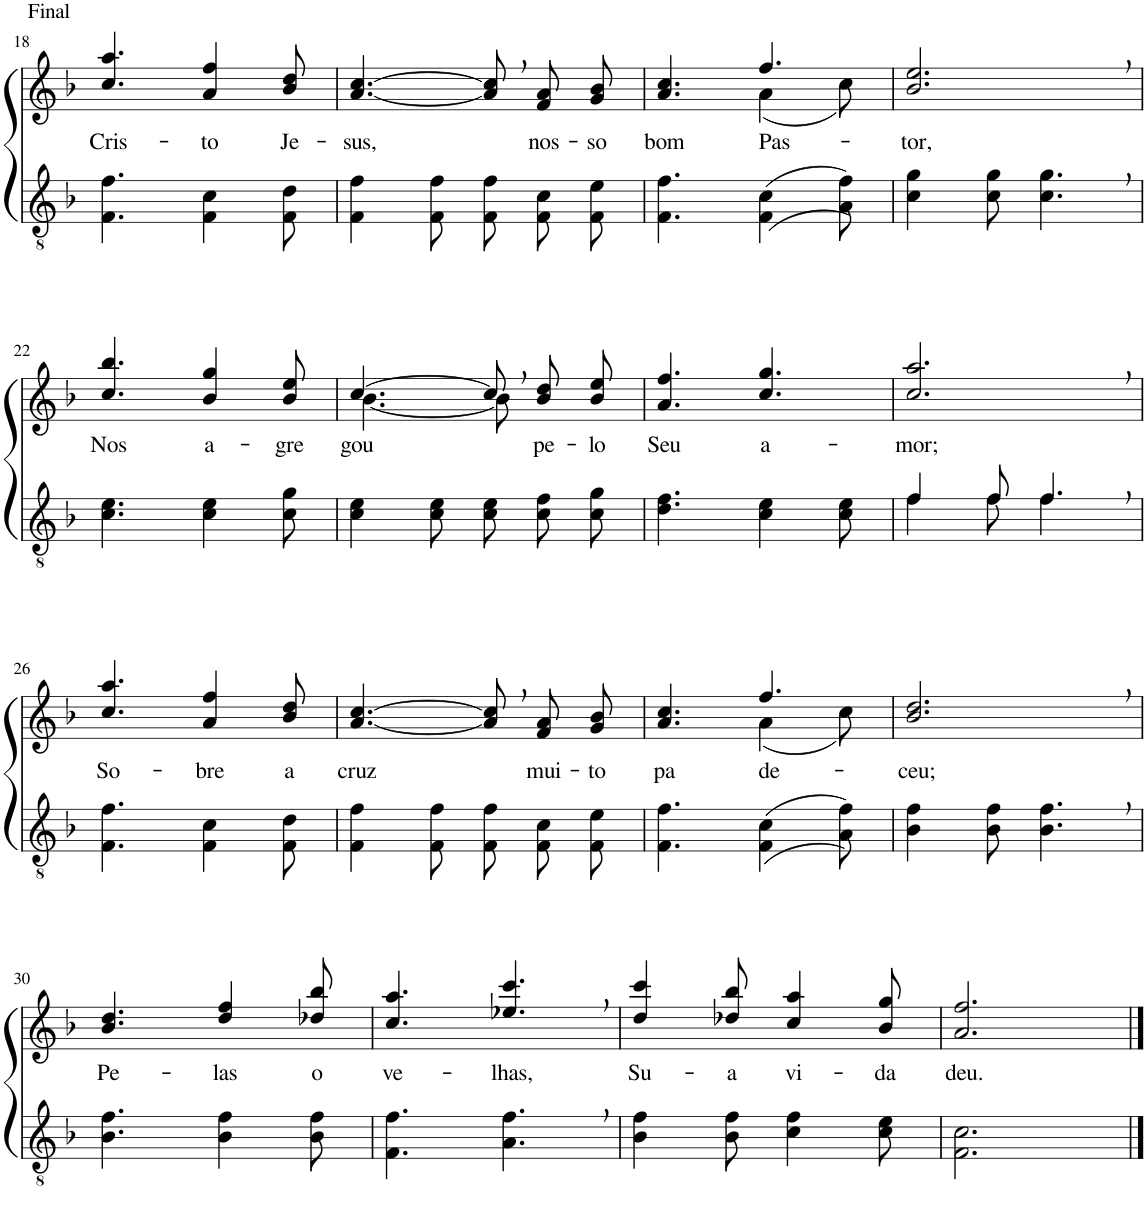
**kern	**kern	**text
*part2	*part1	*part1
*staff2	*staff1	*staff1
*I"Parte III e IV	*I"Parte I e II	*
!!LO:PB:g=z
*clefGv2	*clefG2	*
*Trd5c9	*Trd5c9	*
*k[b-]	*k[b-]	*
*M6/8	*M6/8	*
=18	=18	=18
!	!LO:TX:a:t=Final	!
!	!	!LO:LY:b
4.F\ 4.f\	4.cc/ 4.aa/	Cris-
!	!	!LO:LY:b
4F\ 4c\	4a/ 4ff/	-to
!	!	!LO:LY:b
8F\ 8d\	8b-/ 8dd/	Je-
=19	=19	=19
!	!	!LO:LY:b
4F\ 4f\	[4.a/ [4.cc/	-sus,
8F\ 8f\	.	.
8F\ 8f\L	8a],/ 8cc],/L	.
!	!	!LO:LY:b
8F\ 8c\	8f/ 8a/	nos-
!	!	!LO:LY:b
8F\ 8e\J	8g/ 8b-/J	-so
=20	=20	=20
!	!	!LO:LY:b
*	*^	*
4.F\ 4.f\	4.a/ 4.cc/	4.ryy	bom
!	!	!	!LO:LY:b
((4F\ 4c\	4.ff/	(4a\	Pas-
8A\ 8f\))	.	8cc\)	.
=21	=21	=21	=21
!	!	!	!LO:LY:b
*	*v	*v	*
4c\ 4g\	2.b-/, 2.ee/,	tor,
8c\ 8g\	.	.
4.c\, 4.g\,	.	.
!!LO:LB:g=z
=22	=22	=22
!	!	!LO:LY:b
4.c\ 4.e\	4.cc/ 4.bb-/	Nos
!	!	!LO:LY:b
4c\ 4e\	4b-/ 4gg/	a-
!	!	!LO:LY:b
8c\ 8g\	8b-/ 8ee/	-gre-
=23	=23	=23
*	*^	*
!	!	!	!LO:LY:b
4c\ 4e\	[4.cc/	[4.b-\	-gou
8c\ 8e\	.	.	.
8c\ 8e\L	8cc,\L]	8b-\]	.
!	!	!	!LO:LY:b
8c\ 8f\	8b-\ 8dd\	4ryy	pe-
!	!	!	!LO:LY:b
8c\ 8g\J	8b-\ 8ee\J	.	-lo
*	*v	*v	*
=24	=24	=24
!	!	!LO:LY:b
4.d\ 4.f\	4.a/ 4.ff/	Seu
!	!	!LO:LY:b
4c\ 4e\	4.cc/ 4.gg/	a-
8c\ 8e\	.	.
=25	=25	=25
*^	*	*
!	!	!	!LO:LY:b
4f\	4f/	2.cc/, 2.aa/,	-mor;
8f\	8f/	.	.
4.f,\	4.f/	.	.
!!LO:LB:g=z
=26	=26	=26	=26
!	!	!	!LO:LY:b
*v	*v	*	*
4.F\ 4.f\	4.cc/ 4.aa/	So-
!	!	!LO:LY:b
4F\ 4c\	4a/ 4ff/	-bre
!	!	!LO:LY:b
8F\ 8d\	8b-/ 8dd/	a
=27	=27	=27
!	!	!LO:LY:b
4F\ 4f\	[4.a/ [4.cc/	cruz
8F\ 8f\	.	.
8F\ 8f\L	8a],/ 8cc],/L	.
!	!	!LO:LY:b
8F\ 8c\	8f/ 8a/	mui-
!	!	!LO:LY:b
8F\ 8e\J	8g/ 8b-/J	-to
=28	=28	=28
!	!	!LO:LY:b
*	*^	*
4.F\ 4.f\	4.a/ 4.cc/	4.ryy	pa-
!	!	!	!LO:LY:b
((4F\ 4c\	4.ff/	(4a\	de-
8A\ 8f\))	.	8cc\)	.
=29	=29	=29	=29
!	!	!	!LO:LY:b
*	*v	*v	*
4B-\ 4f\	2.b-/, 2.dd/,	-ceu;
8B-\ 8f\	.	.
4.B-\, 4.f\,	.	.
!!LO:LB:g=z
=30	=30	=30
!	!	!LO:LY:b
4.B-\ 4.f\	4.b-/ 4.dd/	Pe-
!	!	!LO:LY:b
4B-\ 4f\	4dd/ 4ff/	-las
!	!	!LO:LY:b
8B-\ 8f\	8dd-X/ 8bb-/	o
=31	=31	=31
!	!	!LO:LY:b
4.F\ 4.f\	4.cc/ 4.aa/	ve-
!	!	!LO:LY:b
4.A\, 4.f\,	4.ee-X/, 4.ccc/,	-lhas,
=32	=32	=32
!	!	!LO:LY:b
4B-\ 4f\	4dd/ 4ccc/	Su-
!	!	!LO:LY:b
8B-\ 8f\	8dd-X/ 8bb-/	-a
!	!	!LO:LY:b
4c\ 4f\	4cc/ 4aa/	vi-
!	!	!LO:LY:b
8c\ 8e\	8b-/ 8gg/	-da
=33	=33	=33
!	!	!LO:LY:b
2.F\ 2.c\	2.a/ 2.ff/	deu.
==	==	==
*-	*-	*-
